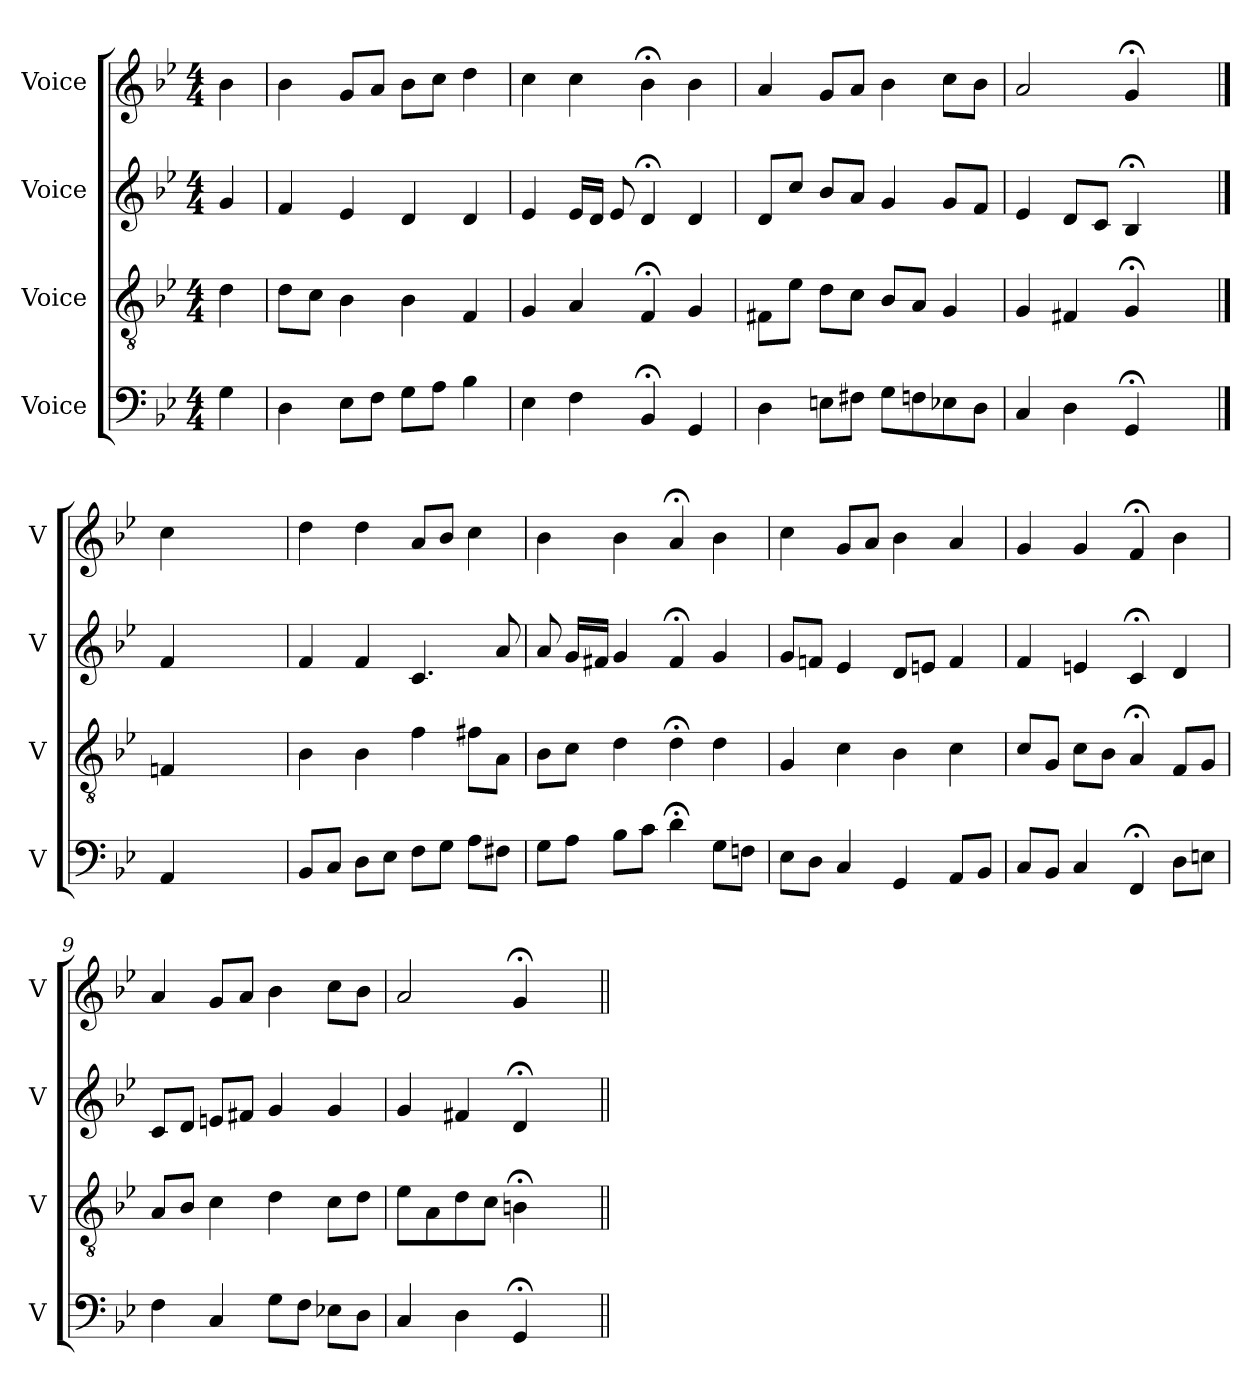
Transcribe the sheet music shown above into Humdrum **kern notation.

**kern	**kern	**kern	**kern
*part4	*part3	*part2	*part1
*staff4	*staff3	*staff2	*staff1
*I"Voice	*I"Voice	*I"Voice	*I"Voice
*I'V	*I'V	*I'V	*I'V
*clefF4	*clefGv2	*clefG2	*clefG2
*k[b-e-]	*k[b-e-]	*k[b-e-]	*k[b-e-]
*M4/4	*M4/4	*M4/4	*M4/4
*MM100	*MM100	*MM100	*MM100
=	=	=	=
4G\	4d\	4g/	4b-\
=1	=1	=1	=1
4D\	8d\L	4f/	4b-\
.	8c\J	.	.
8E-\L	4B-\	4e-/	8g/L
8F\J	.	.	8a/J
8G\L	4B-\	4d/	8b-\L
8A\J	.	.	8cc\J
4B-\	4F/	4d/	4dd\
=2	=2	=2	=2
4E-\	4G/	4e-/	4cc\
4F\	4A/	16e-/LL	4cc\
.	.	16d/JJ	.
.	.	8e-/	.
4BB-;/	4F;/	4d;/	4b-;\
4GG/	4G/	4d/	4b-\
=3	=3	=3	=3
4D\	8F#X\L	8d/L	4a/
.	8e-\J	8cc/J	.
8En\L	8d\L	8b-/L	8g/L
8F#X\J	8c\J	8a/J	8a/J
8G\L	8B-/L	4g/	4b-\
8Fn\	8A/J	.	.
8E-X\	4G/	8g/L	8cc\L
8D\J	.	8f/J	8b-\J
=4	=4	=4	=4
4C/	4G/	4e-/	2a/
4D\	4F#X/	8d/L	.
.	.	8c/J	.
4GG;/	4G;/	4B-;/	4g;/
4ryy	4ryy	4ryy	4ryy
!!LO:LB:g=z
==	==	==	==
4AA/	4Fn/	4f/	4cc\
2.ryy	2.ryy	2.ryy	2.ryy
=5	=5	=5	=5
8BB-/L	4B-\	4f/	4dd\
8C/J	.	.	.
8D\L	4B-\	4f/	4dd\
8E-\J	.	.	.
8F\L	4f\	4.c/	8a/L
8G\J	.	.	8b-/J
8A\L	8f#X\L	.	4cc\
8F#X\J	8A\J	8a/	.
=6	=6	=6	=6
8G\L	8B-\L	8a/	4b-\
8A\J	8c\J	16g/LL	.
.	.	16f#X/JJ	.
8B-\L	4d\	4g/	4b-\
8c\J	.	.	.
4d;\	4d;\	4f#;/	4a;/
8G\L	4d\	4g/	4b-\
8Fn\J	.	.	.
=7	=7	=7	=7
8E-\L	4G/	8g/L	4cc\
8D\J	.	8fn/J	.
4C/	4c\	4e-/	8g/L
.	.	.	8a/J
4GG/	4B-\	8d/L	4b-\
.	.	8en/J	.
8AA/L	4c\	4f/	4a/
8BB-/J	.	.	.
!!LO:LB:g=z
=8	=8	=8	=8
8C/L	8c/L	4f/	4g/
8BB-/J	8G/J	.	.
4C/	8c\L	4en/	4g/
.	8B-\J	.	.
4FF;/	4A;/	4c;/	4f;/
8D\L	8F/L	4d/	4b-\
8En\J	8G/J	.	.
=9	=9	=9	=9
4F\	8A/L	8c/L	4a/
.	8B-/J	8d/J	.
4C/	4c\	8en/L	8g/L
.	.	8f#X/J	8a/J
8G\L	4d\	4g/	4b-\
8F\J	.	.	.
8E-X\L	8c\L	4g/	8cc\L
8D\J	8d\J	.	8b-\J
=10	=10	=10	=10
4C/	8e-\L	4g/	2a/
.	8A\	.	.
4D\	8d\	4f#X/	.
.	8c\J	.	.
4GG;/	4Bn;\	4d;/	4g;/
4ryy	4ryy	4ryy	4ryy
=||	=||	=||	=||
*-	*-	*-	*-
